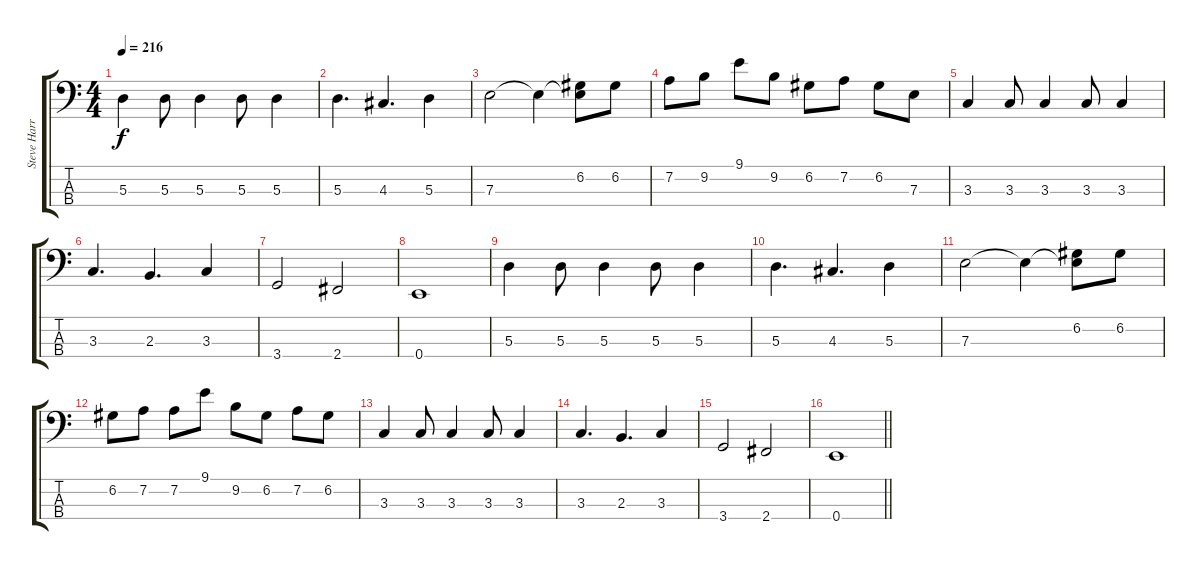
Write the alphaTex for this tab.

\track ("Steve Harris" "Steve Harr") {instrument electricbassfinger}
\staff {score tabs}
\tuning (G2 D2 A1 E1) {hide}
\ts (4 4)
\tempo 216
\clef f4
\ks c
5.3.4{dy f} 5.3.8 5.3.4 5.3.8 5.3.4 |
5.3.4{d} 4.3.4{d} 5.3.4 |
7.3.2 7.3{t}.4 (6.2 7.3{t}).8 6.2.8 |
7.2.8 9.2.8 9.1.8 9.2.8 6.2.8 7.2.8 6.2.8 7.3.8 |
3.3.4 3.3.8 3.3.4 3.3.8 3.3.4 |
3.3.4{d} 2.3.4{d} 3.3.4 |
3.4.2 2.4.2 |
0.4.1 |
5.3.4 5.3.8 5.3.4 5.3.8 5.3.4 |
5.3.4{d} 4.3.4{d} 5.3.4 |
7.3.2 7.3{t}.4 (6.2 7.3{t}).8 6.2.8 |
6.2.8 7.2.8 7.2.8 9.1.8 9.2.8 6.2.8 7.2.8 6.2.8 |
3.3.4 3.3.8 3.3.4 3.3.8 3.3.4 |
3.3.4{d} 2.3.4{d} 3.3.4 |
3.4.2 2.4.2 |
\barLineRight lightlight
0.4.1
